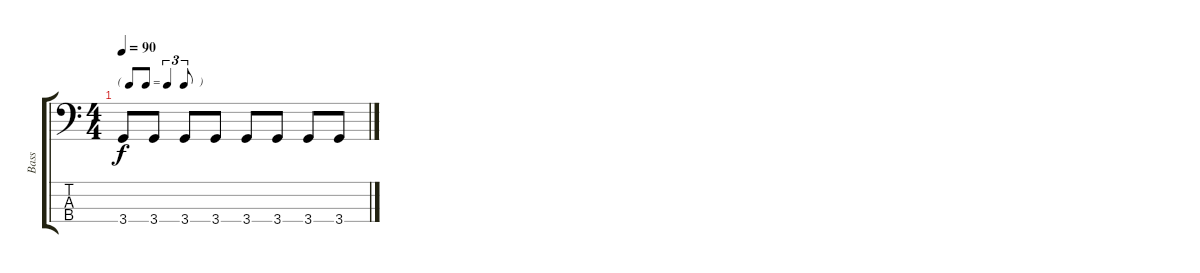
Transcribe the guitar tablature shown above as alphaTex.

\track ("Bass" "Bass") {instrument electricbassfinger}
\staff {score tabs}
\tuning (G2 D2 A1 E1) {hide}
\ts (4 4)
\tf triplet8th
\tempo 90
\clef f4
\ks c
3.4.8{dy f} 3.4.8 3.4.8 3.4.8 3.4.8 3.4.8 3.4.8 3.4.8
